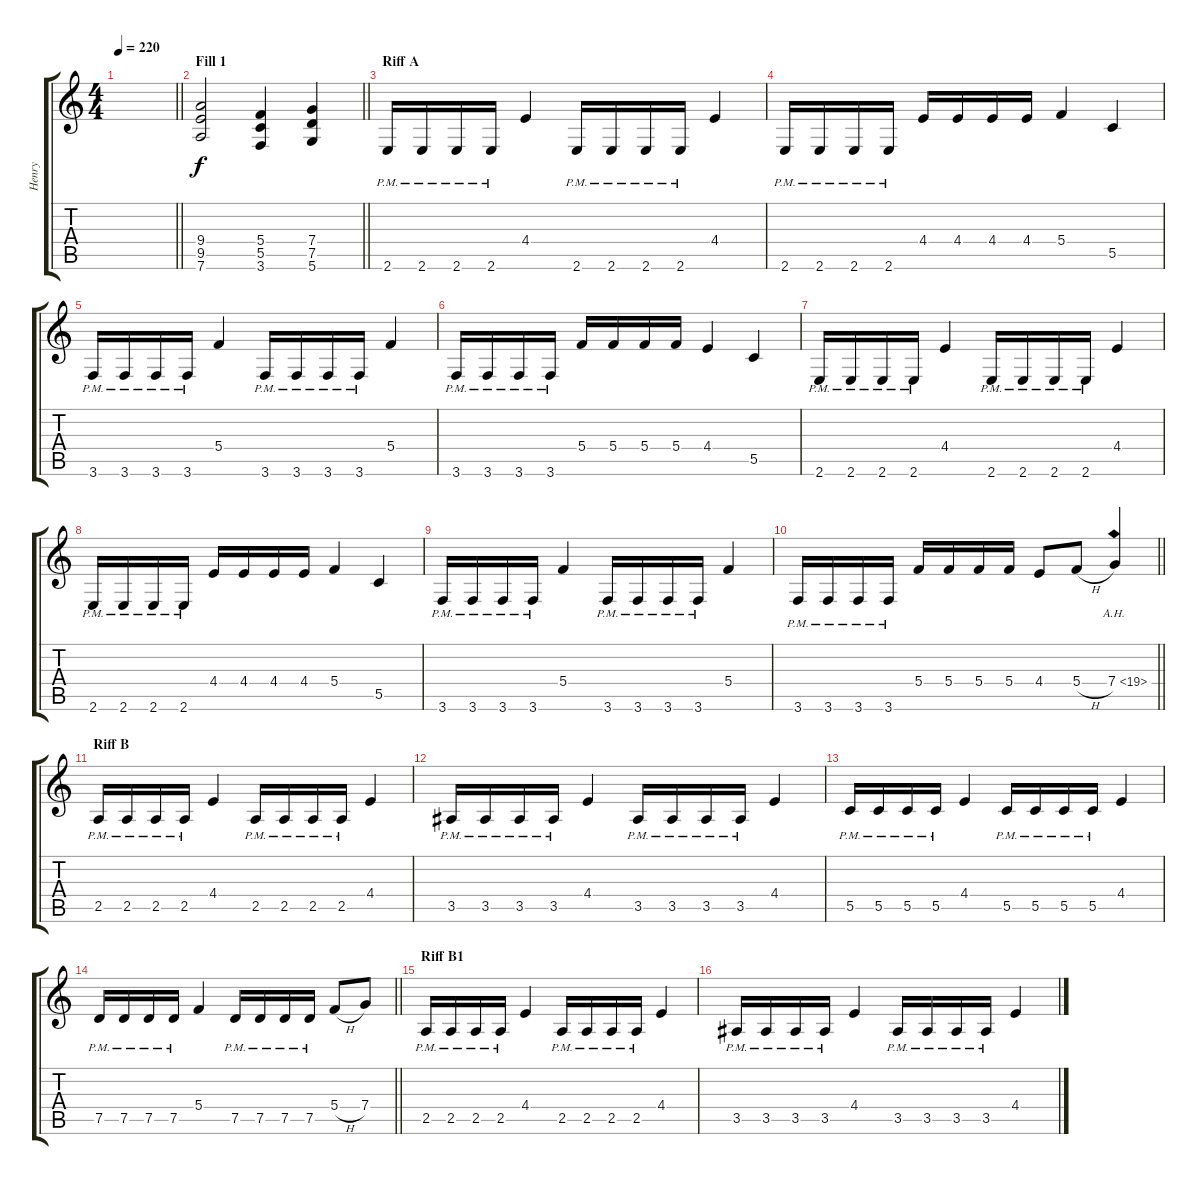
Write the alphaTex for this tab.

\track ("Henry" "Henry") {instrument distortionguitar}
\staff {score tabs}
\tuning (D4 A3 F3 C3 G2 D2) {hide}
\ts (4 4)
\tempo 220
\clef g2
\barLineRight lightlight
\ks c
|
\section ("" "Fill 1")
\barLineRight lightlight
(9.4 9.5 7.6).2 (5.4 5.5 3.6).4 (7.4 7.5 5.6).4 |
\section ("" "Riff A")
2.6{pm}.16 2.6{pm}.16 2.6{pm}.16 2.6{pm}.16 4.4.4 2.6{pm}.16 2.6{pm}.16 2.6{pm}.16 2.6{pm}.16 4.4.4 |
2.6{pm}.16 2.6{pm}.16 2.6{pm}.16 2.6{pm}.16 4.4.16 4.4.16 4.4.16 4.4.16 5.4.4 5.5.4 |
3.6{pm}.16 3.6{pm}.16 3.6{pm}.16 3.6{pm}.16 5.4.4 3.6{pm}.16 3.6{pm}.16 3.6{pm}.16 3.6{pm}.16 5.4.4 |
3.6{pm}.16 3.6{pm}.16 3.6{pm}.16 3.6{pm}.16 5.4.16 5.4.16 5.4.16 5.4.16 4.4.4 5.5.4 |
2.6{pm}.16 2.6{pm}.16 2.6{pm}.16 2.6{pm}.16 4.4.4 2.6{pm}.16 2.6{pm}.16 2.6{pm}.16 2.6{pm}.16 4.4.4 |
2.6{pm}.16 2.6{pm}.16 2.6{pm}.16 2.6{pm}.16 4.4.16 4.4.16 4.4.16 4.4.16 5.4.4 5.5.4 |
3.6{pm}.16 3.6{pm}.16 3.6{pm}.16 3.6{pm}.16 5.4.4 3.6{pm}.16 3.6{pm}.16 3.6{pm}.16 3.6{pm}.16 5.4.4 |
\barLineRight lightlight
3.6{pm}.16 3.6{pm}.16 3.6{pm}.16 3.6{pm}.16 5.4.16 5.4.16 5.4.16 5.4.16 4.4.8 5.4{h}.8 7.4{ah 12}.4 |
\section ("" "Riff B")
2.5{pm}.16 2.5{pm}.16 2.5{pm}.16 2.5{pm}.16 4.4.4 2.5{pm}.16 2.5{pm}.16 2.5{pm}.16 2.5{pm}.16 4.4.4 |
3.5{pm}.16 3.5{pm}.16 3.5{pm}.16 3.5{pm}.16 4.4.4 3.5{pm}.16 3.5{pm}.16 3.5{pm}.16 3.5{pm}.16 4.4.4 |
5.5{pm}.16 5.5{pm}.16 5.5{pm}.16 5.5{pm}.16 4.4.4 5.5{pm}.16 5.5{pm}.16 5.5{pm}.16 5.5{pm}.16 4.4.4 |
\barLineRight lightlight
7.5{pm}.16 7.5{pm}.16 7.5{pm}.16 7.5{pm}.16 5.4.4 7.5{pm}.16 7.5{pm}.16 7.5{pm}.16 7.5{pm}.16 5.4{h}.8 7.4.8 |
\section ("" "Riff B1")
2.5{pm}.16 2.5{pm}.16 2.5{pm}.16 2.5{pm}.16 4.4.4 2.5{pm}.16 2.5{pm}.16 2.5{pm}.16 2.5{pm}.16 4.4.4 |
3.5{pm}.16 3.5{pm}.16 3.5{pm}.16 3.5{pm}.16 4.4.4 3.5{pm}.16 3.5{pm}.16 3.5{pm}.16 3.5{pm}.16 4.4.4
